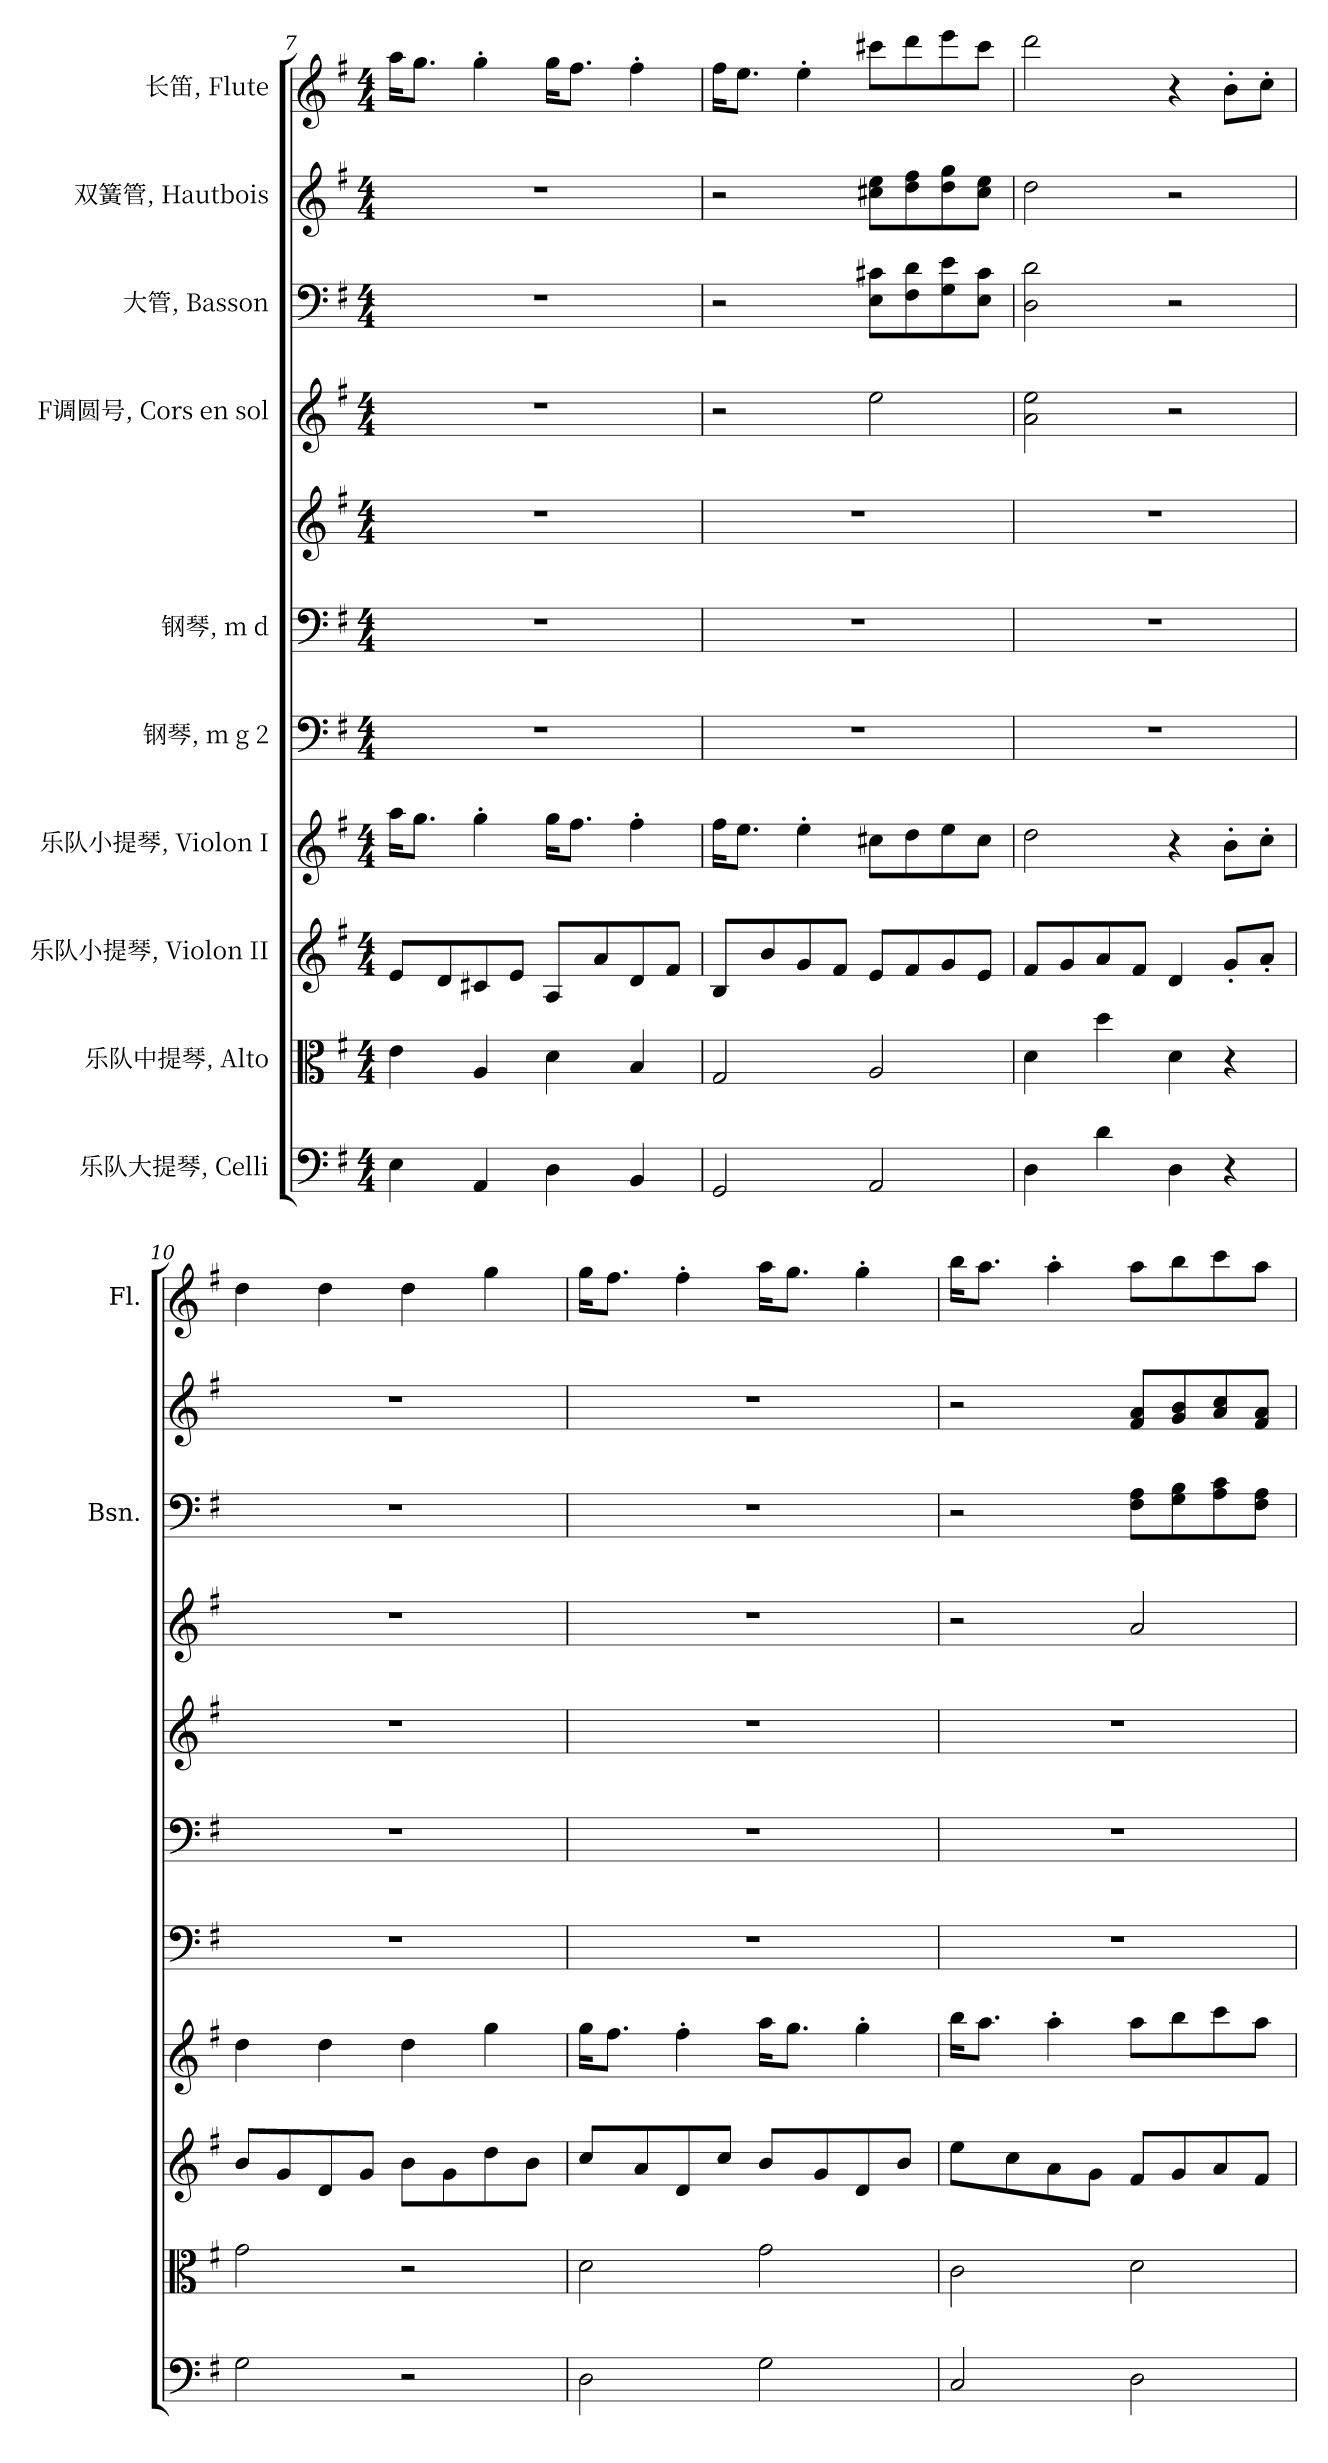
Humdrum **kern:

**kern	**kern	**kern	**kern	**kern	**kern	**kern	**kern	**kern	**kern	**kern
*part10	*part9	*part8	*part7	*part6	*part5	*part5	*part4	*part3	*part2	*part1
*staff11	*staff10	*staff9	*staff8	*staff7	*staff6	*staff5	*staff4	*staff3	*staff2	*staff1
*I"乐队大提琴, Celli	*I"乐队中提琴, Alto	*I"乐队小提琴, Violon II	*I"乐队小提琴, Violon I	*I"钢琴, m g 2	*I"钢琴, m d	*	*I"F调圆号, Cors en sol	*I"大管, Basson	*I"双簧管, Hautbois	*I"长笛, Flute
*	*	*	*	*	*	*	*	*I'Bsn.	*	*I'Fl.
*clefF4	*clefC3	*clefG2	*clefG2	*clefF4	*clefF4	*clefG2	*clefG2	*clefF4	*clefG2	*clefG2
*	*	*	*	*	*	*	*ITrd4c7	*	*	*
*k[f#]	*k[f#]	*k[f#]	*k[f#]	*k[f#]	*k[f#]	*k[f#]	*k[]	*k[f#]	*k[f#]	*k[f#]
*M4/4	*M4/4	*M4/4	*M4/4	*M4/4	*M4/4	*M4/4	*M4/4	*M4/4	*M4/4	*M4/4
=7	=7	=7	=7	=7	=7	=7	=7	=7	=7	=7
4E\	4e\	8e/L	16aa\KL	1r	1r	1r	1r	1r	1r	16aa\KL
.	.	.	8.gg\J	.	.	.	.	.	.	8.gg\J
.	.	8d/	.	.	.	.	.	.	.	.
4AA/	4A/	8c#X/	4gg'\	.	.	.	.	.	.	4gg'\
.	.	8e/J	.	.	.	.	.	.	.	.
4D\	4d\	8A/L	16gg\KL	.	.	.	.	.	.	16gg\KL
.	.	.	8.ff#\J	.	.	.	.	.	.	8.ff#\J
.	.	8a/	.	.	.	.	.	.	.	.
4BB/	4B/	8d/	4ff#'\	.	.	.	.	.	.	4ff#'\
.	.	8f#/J	.	.	.	.	.	.	.	.
=8	=8	=8	=8	=8	=8	=8	=8	=8	=8	=8
2GG/	2G/	8B/L	16ff#\KL	1r	1r	1r	2r	2r	2r	16ff#\KL
.	.	.	8.ee\J	.	.	.	.	.	.	8.ee\J
.	.	8b/	.	.	.	.	.	.	.	.
.	.	8g/	4ee'\	.	.	.	.	.	.	4ee'\
.	.	8f#/J	.	.	.	.	.	.	.	.
2AA/	2A/	8e/L	8cc#X\L	.	.	.	2a\	8E\ 8c#X\L	8cc#X\ 8ee\L	8ccc#X\L
.	.	8f#/	8dd\	.	.	.	.	8F#\ 8d\	8dd\ 8ff#\	8ddd\
.	.	8g/	8ee\	.	.	.	.	8G\ 8e\	8dd\ 8gg\	8eee\
.	.	8e/J	8cc#\J	.	.	.	.	8E\ 8c#\J	8cc#\ 8ee\J	8ccc#\J
!!LO:PB:g=z
=9	=9	=9	=9	=9	=9	=9	=9	=9	=9	=9
4D\	4d\	8f#/L	2dd\	1r	1r	1r	2d\ 2a\	2D\ 2d\	2dd\	2ddd\
.	.	8g/	.	.	.	.	.	.	.	.
4d\	4dd\	8a/	.	.	.	.	.	.	.	.
.	.	8f#/J	.	.	.	.	.	.	.	.
4D\	4d\	4d/	4r	.	.	.	2r	2r	2r	4r
4r	4r	8g'/L	8b'\L	.	.	.	.	.	.	8b'\L
.	.	8a'/J	8cc'\J	.	.	.	.	.	.	8cc'\J
=10	=10	=10	=10	=10	=10	=10	=10	=10	=10	=10
2G\	2g\	8b/L	4dd\	1r	1r	1r	1r	1r	1r	4dd\
.	.	8g/	.	.	.	.	.	.	.	.
.	.	8d/	4dd\	.	.	.	.	.	.	4dd\
.	.	8g/J	.	.	.	.	.	.	.	.
2r	2r	8b\L	4dd\	.	.	.	.	.	.	4dd\
.	.	8g\	.	.	.	.	.	.	.	.
.	.	8dd\	4gg\	.	.	.	.	.	.	4gg\
.	.	8b\J	.	.	.	.	.	.	.	.
=11	=11	=11	=11	=11	=11	=11	=11	=11	=11	=11
2D\	2d\	8cc/L	16gg\KL	1r	1r	1r	1r	1r	1r	16gg\KL
.	.	.	8.ff#\J	.	.	.	.	.	.	8.ff#\J
.	.	8a/	.	.	.	.	.	.	.	.
.	.	8d/	4ff#'\	.	.	.	.	.	.	4ff#'\
.	.	8cc/J	.	.	.	.	.	.	.	.
2G\	2g\	8b/L	16aa\KL	.	.	.	.	.	.	16aa\KL
.	.	.	8.gg\J	.	.	.	.	.	.	8.gg\J
.	.	8g/	.	.	.	.	.	.	.	.
.	.	8d/	4gg'\	.	.	.	.	.	.	4gg'\
.	.	8b/J	.	.	.	.	.	.	.	.
=12	=12	=12	=12	=12	=12	=12	=12	=12	=12	=12
2C/	2c\	8ee\L	16bb\KL	1r	1r	1r	2r	2r	2r	16bb\KL
.	.	.	8.aa\J	.	.	.	.	.	.	8.aa\J
.	.	8cc\	.	.	.	.	.	.	.	.
.	.	8a\	4aa'\	.	.	.	.	.	.	4aa'\
.	.	8g\J	.	.	.	.	.	.	.	.
2D\	2d\	8f#/L	8aa\L	.	.	.	2d/	8F#\ 8A\L	8f#/ 8a/L	8aa\L
.	.	8g/	8bb\	.	.	.	.	8G\ 8B\	8g/ 8b/	8bb\
.	.	8a/	8ccc\	.	.	.	.	8A\ 8c\	8a/ 8cc/	8ccc\
.	.	8f#/J	8aa\J	.	.	.	.	8F#\ 8A\J	8f#/ 8a/J	8aa\J
=	=	=	=	=	=	=	=	=	=	=
*-	*-	*-	*-	*-	*-	*-	*-	*-	*-	*-
